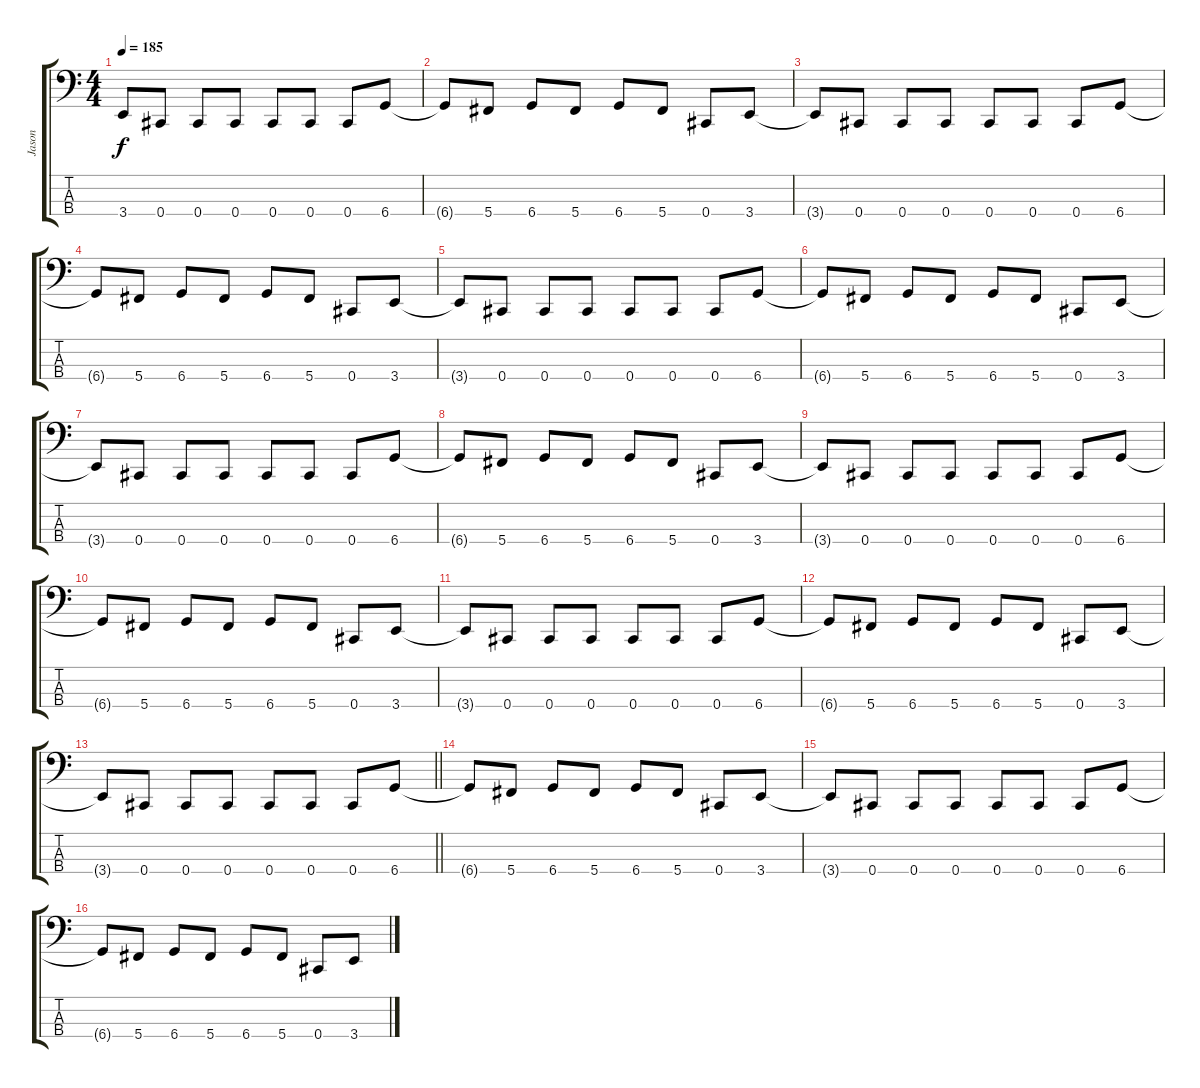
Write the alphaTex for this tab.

\track ("Jason" "Jason") {instrument electricbassfinger}
\staff {score tabs}
\tuning (E2 B1 Gb1 Db1) {hide}
\ts (4 4)
\tempo 185
\clef f4
\ks c
3.4{t}.8{dy f} 0.4.8 0.4.8 0.4.8 0.4.8 0.4.8 0.4.8 6.4.8 |
6.4{t}.8 5.4.8 6.4.8 5.4.8 6.4.8 5.4.8 0.4.8 3.4.8 |
3.4{t}.8 0.4.8 0.4.8 0.4.8 0.4.8 0.4.8 0.4.8 6.4.8 |
6.4{t}.8 5.4.8 6.4.8 5.4.8 6.4.8 5.4.8 0.4.8 3.4.8 |
3.4{t}.8 0.4.8 0.4.8 0.4.8 0.4.8 0.4.8 0.4.8 6.4.8 |
6.4{t}.8 5.4.8 6.4.8 5.4.8 6.4.8 5.4.8 0.4.8 3.4.8 |
3.4{t}.8 0.4.8 0.4.8 0.4.8 0.4.8 0.4.8 0.4.8 6.4.8 |
6.4{t}.8 5.4.8 6.4.8 5.4.8 6.4.8 5.4.8 0.4.8 3.4.8 |
3.4{t}.8 0.4.8 0.4.8 0.4.8 0.4.8 0.4.8 0.4.8 6.4.8 |
6.4{t}.8 5.4.8 6.4.8 5.4.8 6.4.8 5.4.8 0.4.8 3.4.8 |
3.4{t}.8 0.4.8 0.4.8 0.4.8 0.4.8 0.4.8 0.4.8 6.4.8 |
6.4{t}.8 5.4.8 6.4.8 5.4.8 6.4.8 5.4.8 0.4.8 3.4.8 |
\barLineRight lightlight
3.4{t}.8 0.4.8 0.4.8 0.4.8 0.4.8 0.4.8 0.4.8 6.4.8 |
\section ("" "")
6.4{t}.8 5.4.8 6.4.8 5.4.8 6.4.8 5.4.8 0.4.8 3.4.8 |
3.4{t}.8 0.4.8 0.4.8 0.4.8 0.4.8 0.4.8 0.4.8 6.4.8 |
6.4{t}.8 5.4.8 6.4.8 5.4.8 6.4.8 5.4.8 0.4.8 3.4.8
